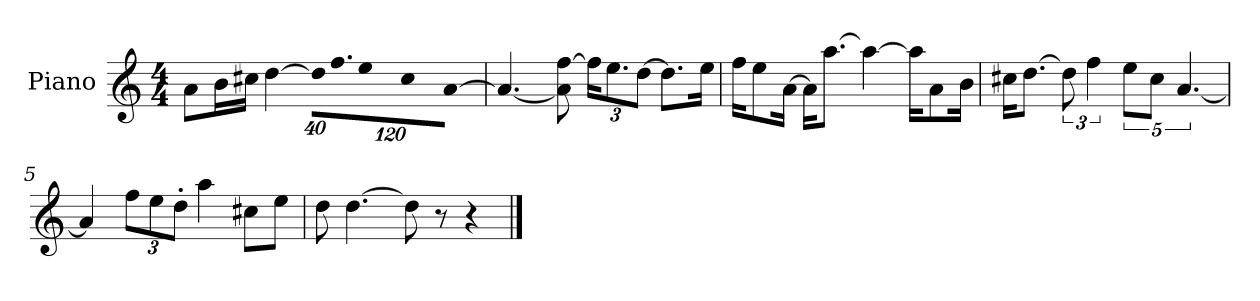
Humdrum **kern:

**kern
*part1
*staff1
*I"Piano
*I'P-no
*clefG2
*k[]
*M4/4
*MM90
=1
8a\L
16b\L
16cc#X\JJ
[4dd\
*Xbrackettup
!LO:N:vis=32
640%23dd\KLL]
!LO:N:vis=16.
960%103ff\J
!LO:N:vis=8
960%137ee\
!LO:N:vis=8
960%137cc#\
!LO:N:vis=16
[1920%137a\Jk
=2
4.a/_
8a\] [8ff\
24ff\KL]
12.ee\
[12dd\J
8.dd\L]
16ee\Jk
=3
16ff\KL
8ee\
[16a\Jk
16a\KL]
[8.aa\J
4aa\_
16aa\KL]
8a\
16b\Jk
=4
16cc#X\KL
[8.dd\J
*brackettup
12dd\]
6ff\
10ee\L
10cc#\J
[5.a/
!!LO:LB:g=z
=5
4a/]
*Xbrackettup
12ff\L
12ee\
12dd'\J
4aa\
8cc#X\L
8ee\J
=6
8dd\
[4.dd\
8dd\]
8r
4r
==
*-
